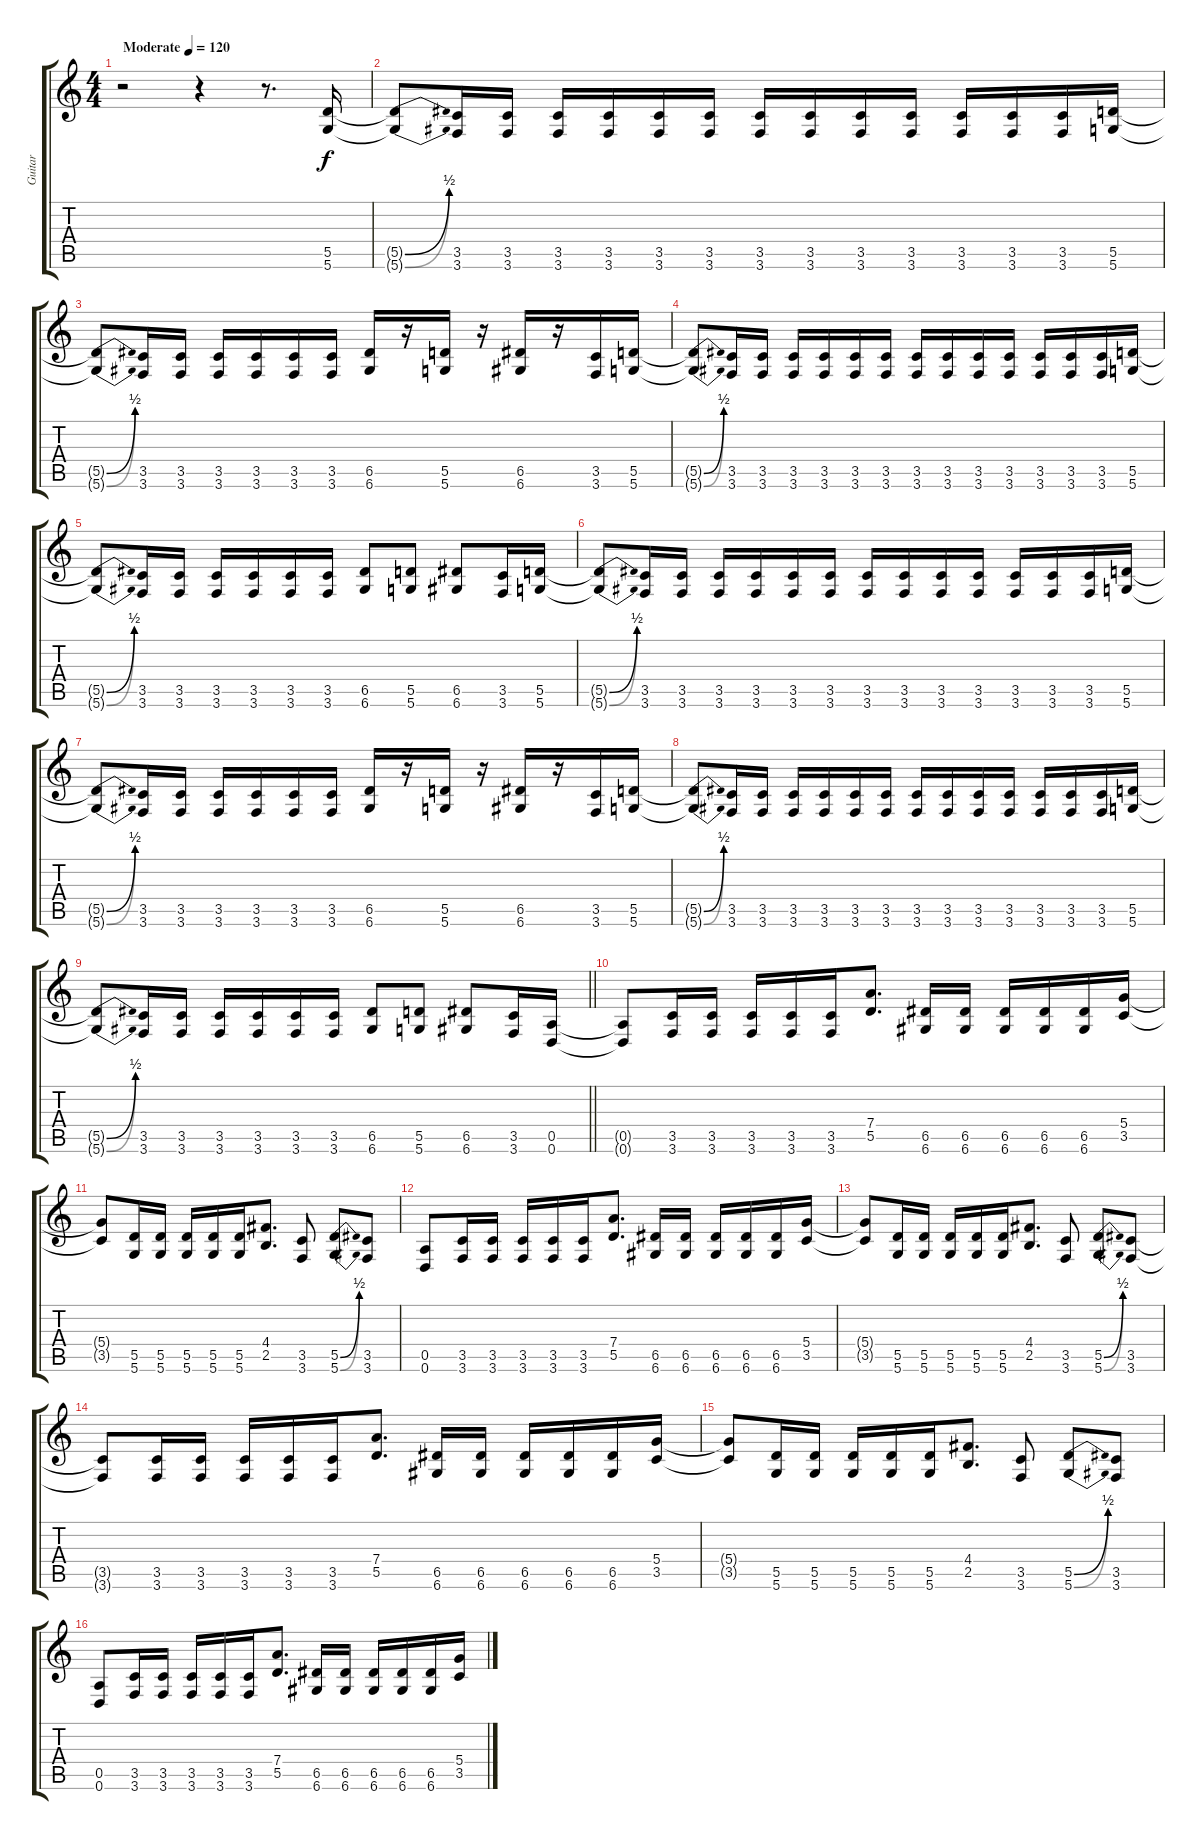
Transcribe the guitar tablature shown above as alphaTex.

\track ("Guitar" "Guitar") {instrument distortionguitar}
\staff {score tabs}
\tuning (E4 B3 G3 D3 A2 D2) {hide}
\ts (4 4)
\tempo (120 "Moderate")
\clef g2
\ks c
r.2{dy f instrument distortionguitar} r.4 r.8{d} (5.5 5.6).16 |
(5.5{be (bend 0 0 60 2) t} 5.6{be (bend 0 0 60 2) t}).8 (3.5 3.6).16 (3.5 3.6).16 (3.5 3.6).16 (3.5 3.6).16 (3.5 3.6).16 (3.5 3.6).16 (3.5 3.6).16 (3.5 3.6).16 (3.5 3.6).16 (3.5 3.6).16 (3.5 3.6).16 (3.5 3.6).16 (3.5 3.6).16 (5.5 5.6).16 |
(5.5{be (bend 0 0 60 2) t} 5.6{be (bend 0 0 60 2) t}).8 (3.5 3.6).16 (3.5 3.6).16 (3.5 3.6).16 (3.5 3.6).16 (3.5 3.6).16 (3.5 3.6).16 (6.5 6.6).16 r.16 (5.5 5.6).16 r.16 (6.5 6.6).16 r.16 (3.5 3.6).16 (5.5 5.6).16 |
(5.5{be (bend 0 0 60 2) t} 5.6{be (bend 0 0 60 2) t}).8 (3.5 3.6).16 (3.5 3.6).16 (3.5 3.6).16 (3.5 3.6).16 (3.5 3.6).16 (3.5 3.6).16 (3.5 3.6).16 (3.5 3.6).16 (3.5 3.6).16 (3.5 3.6).16 (3.5 3.6).16 (3.5 3.6).16 (3.5 3.6).16 (5.5 5.6).16 |
(5.5{be (bend 0 0 60 2) t} 5.6{be (bend 0 0 60 2) t}).8 (3.5 3.6).16 (3.5 3.6).16 (3.5 3.6).16 (3.5 3.6).16 (3.5 3.6).16 (3.5 3.6).16 (6.5 6.6).8 (5.5 5.6).8 (6.5 6.6).8 (3.5 3.6).16 (5.5 5.6).16 |
(5.5{be (bend 0 0 60 2) t} 5.6{be (bend 0 0 60 2) t}).8 (3.5 3.6).16 (3.5 3.6).16 (3.5 3.6).16 (3.5 3.6).16 (3.5 3.6).16 (3.5 3.6).16 (3.5 3.6).16 (3.5 3.6).16 (3.5 3.6).16 (3.5 3.6).16 (3.5 3.6).16 (3.5 3.6).16 (3.5 3.6).16 (5.5 5.6).16 |
(5.5{be (bend 0 0 60 2) t} 5.6{be (bend 0 0 60 2) t}).8 (3.5 3.6).16 (3.5 3.6).16 (3.5 3.6).16 (3.5 3.6).16 (3.5 3.6).16 (3.5 3.6).16 (6.5 6.6).16 r.16 (5.5 5.6).16 r.16 (6.5 6.6).16 r.16 (3.5 3.6).16 (5.5 5.6).16 |
(5.5{be (bend 0 0 60 2) t} 5.6{be (bend 0 0 60 2) t}).8 (3.5 3.6).16 (3.5 3.6).16 (3.5 3.6).16 (3.5 3.6).16 (3.5 3.6).16 (3.5 3.6).16 (3.5 3.6).16 (3.5 3.6).16 (3.5 3.6).16 (3.5 3.6).16 (3.5 3.6).16 (3.5 3.6).16 (3.5 3.6).16 (5.5 5.6).16 |
\barLineRight lightlight
(5.5{be (bend 0 0 60 2) t} 5.6{be (bend 0 0 60 2) t}).8 (3.5 3.6).16 (3.5 3.6).16 (3.5 3.6).16 (3.5 3.6).16 (3.5 3.6).16 (3.5 3.6).16 (6.5 6.6).8 (5.5 5.6).8 (6.5 6.6).8 (3.5 3.6).16 (0.5 0.6).16 |
\section ("" "")
(0.5{t} 0.6{t}).8 (3.5 3.6).16 (3.5 3.6).16 (3.5 3.6).16 (3.5 3.6).16 (3.5 3.6).16 (7.4 5.5).8{d} (6.5 6.6).16 (6.5 6.6).16 (6.5 6.6).16 (6.5 6.6).16 (6.5 6.6).16 (5.4 3.5).16 |
(5.4{t} 3.5{t}).8 (5.5 5.6).16 (5.5 5.6).16 (5.5 5.6).16 (5.5 5.6).16 (5.5 5.6).16 (4.4 2.5).8{d} (3.5 3.6).8 (5.5{be (bend 0 0 60 2)} 5.6{be (bend 0 0 60 2)}).8 (3.5 3.6).8 |
(0.5 0.6).8 (3.5 3.6).16 (3.5 3.6).16 (3.5 3.6).16 (3.5 3.6).16 (3.5 3.6).16 (7.4 5.5).8{d} (6.5 6.6).16 (6.5 6.6).16 (6.5 6.6).16 (6.5 6.6).16 (6.5 6.6).16 (5.4 3.5).16 |
(5.4{t} 3.5{t}).8 (5.5 5.6).16 (5.5 5.6).16 (5.5 5.6).16 (5.5 5.6).16 (5.5 5.6).16 (4.4 2.5).8{d} (3.5 3.6).8 (5.5{be (bend 0 0 60 2)} 5.6{be (bend 0 0 60 2)}).8 (3.5 3.6).8 |
(3.5{t} 3.6{t}).8 (3.5 3.6).16 (3.5 3.6).16 (3.5 3.6).16 (3.5 3.6).16 (3.5 3.6).16 (7.4 5.5).8{d} (6.5 6.6).16 (6.5 6.6).16 (6.5 6.6).16 (6.5 6.6).16 (6.5 6.6).16 (5.4 3.5).16 |
(5.4{t} 3.5{t}).8 (5.5 5.6).16 (5.5 5.6).16 (5.5 5.6).16 (5.5 5.6).16 (5.5 5.6).16 (4.4 2.5).8{d} (3.5 3.6).8 (5.5{be (bend 0 0 60 2)} 5.6{be (bend 0 0 60 2)}).8 (3.5 3.6).8 |
(0.5 0.6).8 (3.5 3.6).16 (3.5 3.6).16 (3.5 3.6).16 (3.5 3.6).16 (3.5 3.6).16 (7.4 5.5).8{d} (6.5 6.6).16 (6.5 6.6).16 (6.5 6.6).16 (6.5 6.6).16 (6.5 6.6).16 (5.4 3.5).16
